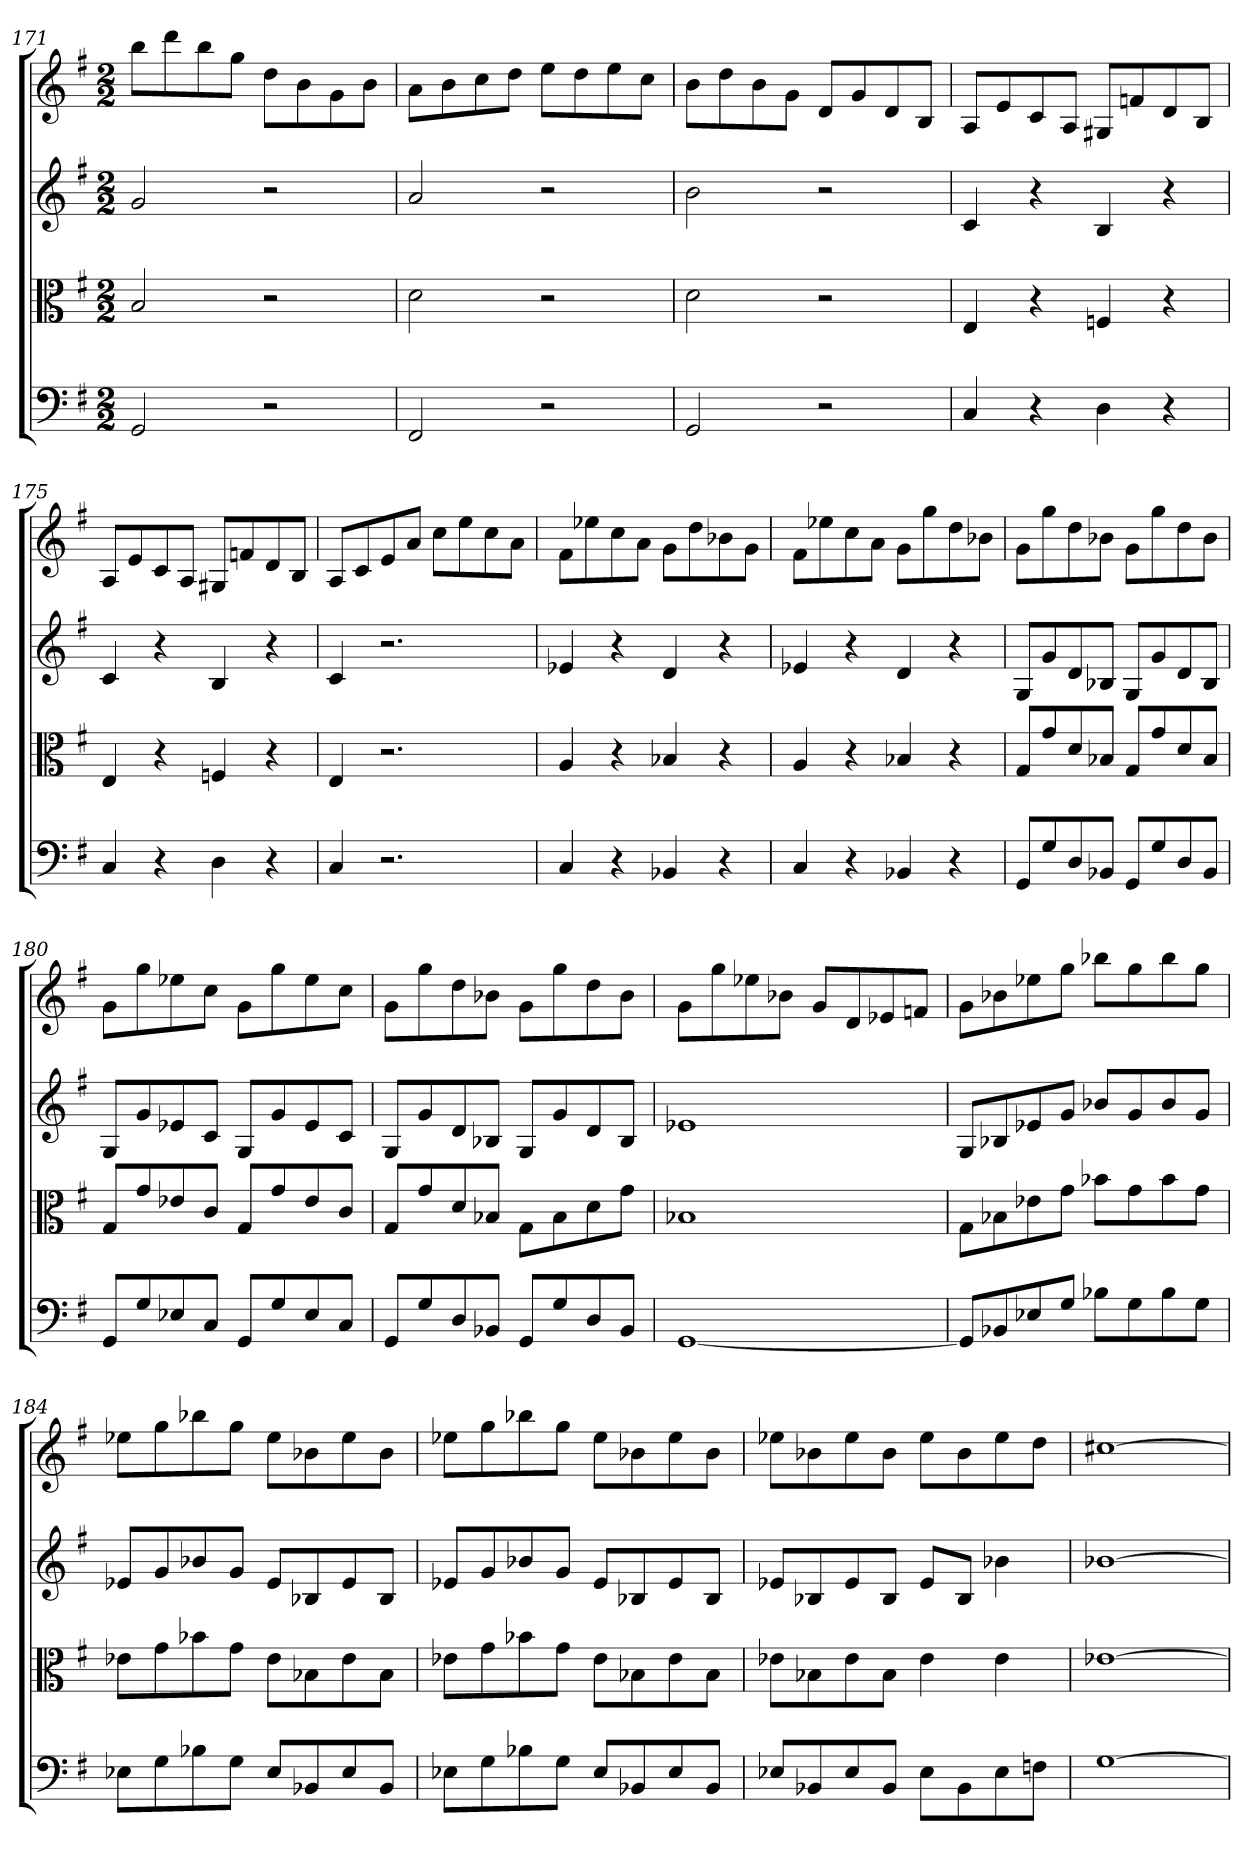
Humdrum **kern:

**kern	**kern	**kern	**kern
*part4	*part3	*part2	*part1
*staff4	*staff3	*staff2	*staff1
*clefF4	*clefC3	*	*
*k[f#]	*k[f#]	*k[f#]	*k[f#]
*G:	*G:	*G:	*G:
*M2/2	*M2/2	*M2/2	*M2/2
=171	=171	=171	=171
2GG	2B	2g	8bbL
.	.	.	8ddd
.	.	.	8bb
.	.	.	8ggJ
2r	2r	2r	8ddL
.	.	.	8b
.	.	.	8g
.	.	.	8bJ
=172	=172	=172	=172
2FF#	2d	2a	8aL
.	.	.	8b
.	.	.	8cc
.	.	.	8ddJ
2r	2r	2r	8eeL
.	.	.	8dd
.	.	.	8ee
.	.	.	8ccJ
=173	=173	=173	=173
2GG	2d	2b	8bL
.	.	.	8dd
.	.	.	8b
.	.	.	8gJ
2r	2r	2r	8dL
.	.	.	8g
.	.	.	8d
.	.	.	8BJ
=174	=174	=174	=174
4C	4E	4c	8AL
.	.	.	8e
4r	4r	4r	8c
.	.	.	8AJ
4D	4Fn	4B	8G#XL
.	.	.	8fn
4r	4r	4r	8d
.	.	.	8BJ
=175	=175	=175	=175
4C	4E	4c	8AL
.	.	.	8e
4r	4r	4r	8c
.	.	.	8AJ
4D	4Fn	4B	8G#XL
.	.	.	8fn
4r	4r	4r	8d
.	.	.	8BJ
=176	=176	=176	=176
4C	4E	4c	8AL
.	.	.	8c
2.r	2.r	2.r	8e
.	.	.	8aJ
.	.	.	8ccL
.	.	.	8ee
.	.	.	8cc
.	.	.	8aJ
=177	=177	=177	=177
4C	4A	4e-X	8f#L
.	.	.	8ee-X
4r	4r	4r	8cc
.	.	.	8aJ
4BB-X	4B-X	4d	8gL
.	.	.	8dd
4r	4r	4r	8b-X
.	.	.	8gJ
=178	=178	=178	=178
4C	4A	4e-X	8f#L
.	.	.	8ee-X
4r	4r	4r	8cc
.	.	.	8aJ
4BB-X	4B-X	4d	8gL
.	.	.	8gg
4r	4r	4r	8dd
.	.	.	8b-XJ
=179	=179	=179	=179
8GG/L	8G/L	8GL	8gL
8G/	8g/	8g	8gg
8D/	8d/	8d	8dd
8BB-X/J	8B-X/J	8B-XJ	8b-XJ
8GG/L	8G/L	8GL	8gL
8G/	8g/	8g	8gg
8D/	8d/	8d	8dd
8BB-/J	8B-/J	8B-J	8b-J
=180	=180	=180	=180
8GG/L	8G/L	8GL	8gL
8G/	8g/	8g	8gg
8E-X/	8e-X/	8e-X	8ee-X
8C/J	8c/J	8cJ	8ccJ
8GG/L	8G/L	8GL	8gL
8G/	8g/	8g	8gg
8E-/	8e-/	8e-	8ee-
8C/J	8c/J	8cJ	8ccJ
=181	=181	=181	=181
8GG/L	8G/L	8GL	8gL
8G/	8g/	8g	8gg
8D/	8d/	8d	8dd
8BB-X/J	8B-X/J	8B-XJ	8b-XJ
8GG/L	8G\L	8GL	8gL
8G/	8B-\	8g	8gg
8D/	8d\	8d	8dd
8BB-/J	8g\J	8B-J	8b-J
=182	=182	=182	=182
[1GG	1B-X	1e-X	8gL
.	.	.	8gg
.	.	.	8ee-X
.	.	.	8b-XJ
.	.	.	8gL
.	.	.	8d
.	.	.	8e-X
.	.	.	8fnJ
=183	=183	=183	=183
8GG/L]	8G\L	8GL	8gL
8BB-X/	8B-X\	8B-X	8b-X
8E-X/	8e-X\	8e-X	8ee-X
8G/J	8g\J	8gJ	8ggJ
8B-X\L	8b-X\L	8b-XL	8bb-XL
8G\	8g\	8g	8gg
8B-\	8b-\	8b-	8bb-
8G\J	8g\J	8gJ	8ggJ
=184	=184	=184	=184
8E-X\L	8e-X\L	8e-XL	8ee-XL
8G\	8g\	8g	8gg
8B-X\	8b-X\	8b-X	8bb-X
8G\J	8g\J	8gJ	8ggJ
8E-/L	8e-\L	8e-L	8ee-L
8BB-X/	8B-X\	8B-X	8b-X
8E-/	8e-\	8e-	8ee-
8BB-/J	8B-\J	8B-J	8b-J
=185	=185	=185	=185
8E-X\L	8e-X\L	8e-XL	8ee-XL
8G\	8g\	8g	8gg
8B-X\	8b-X\	8b-X	8bb-X
8G\J	8g\J	8gJ	8ggJ
8E-/L	8e-\L	8e-L	8ee-L
8BB-X/	8B-X\	8B-X	8b-X
8E-/	8e-\	8e-	8ee-
8BB-/J	8B-\J	8B-J	8b-J
=186	=186	=186	=186
8E-X/L	8e-X\L	8e-XL	8ee-XL
8BB-X/	8B-X\	8B-X	8b-X
8E-/	8e-\	8e-	8ee-
8BB-/J	8B-\J	8B-J	8b-J
8E-\L	4e-	8e-L	8ee-L
8BB-\	.	8B-J	8b-
8E-\	4e-	4b-X	8ee-
8Fn\J	.	.	8ddJ
=187	=187	=187	=187
[1G	[1e-X	[1b-X	[1cc#X
=	=	=	=
*-	*-	*-	*-
